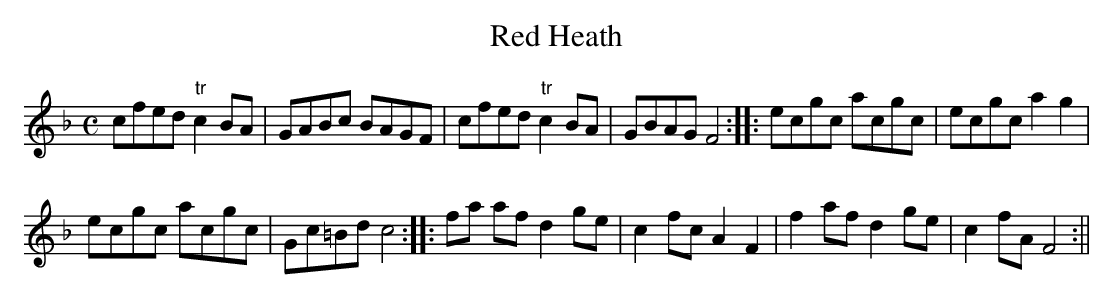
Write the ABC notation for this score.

X:1
T:Red Heath
M:C
L:1/8
K:F
cfed "tr"c2 BA | GABc BAGF | cfed "tr"c2 BA | GBAG F4::ecgc acgc | ecgc a2g2 |
ecgc acgc | Gc=Bd c4::fa af d2 ge | c2 fc A2F2 | f2 af d2 ge | c2 fA F4 :||
